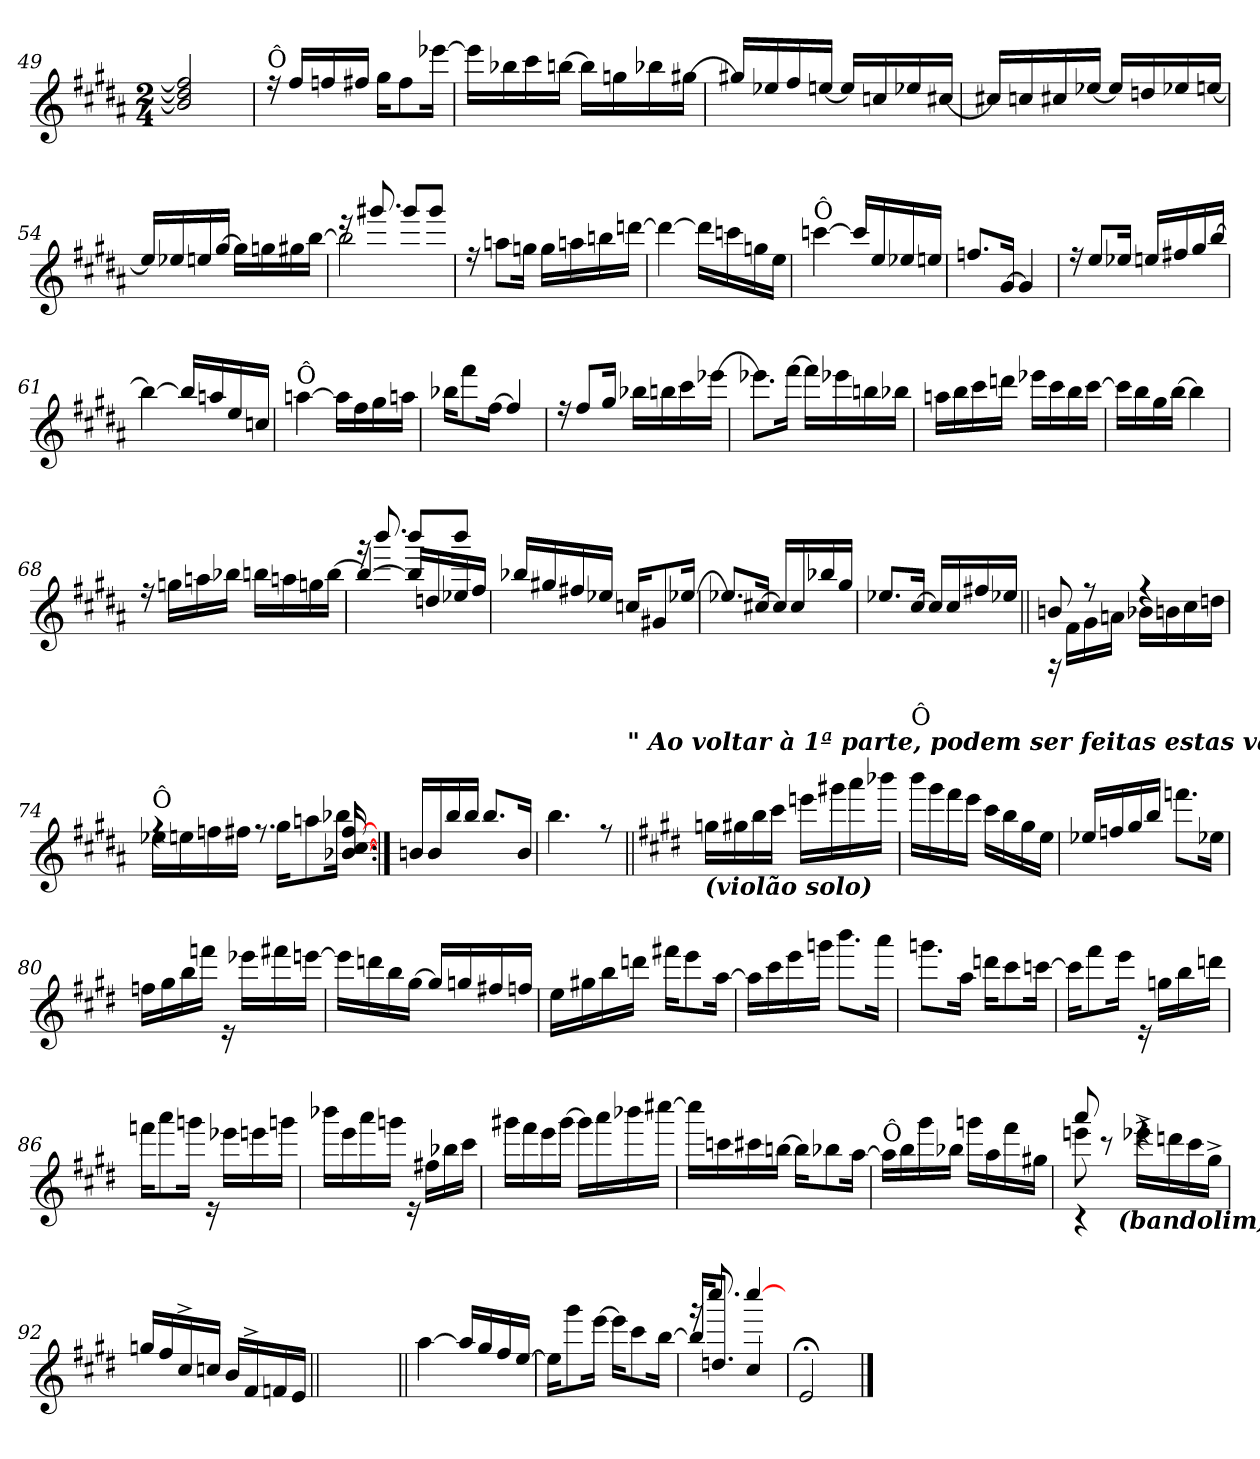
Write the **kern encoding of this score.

**kern
*part1
*staff1
*clefG2
*k[f#c#g#d#a#]
*B:
*M2/4
=49
*^
2b-/] 2dd/] 2ff#/]	2ryy
!!LO:PB:g=z	!!
=50	=50
!LO:TX:a:t=Ô	!
16rff	2ryy
16ff#/LL	.
16ffn/	.
16ff#X/JJ	.
16gg#\KL	.
8ff#\	.
[<16eee-X\Jk	.
=51	=51
16eee-\LL]	4ryy
16bb-X\	.
16ccc#\	.
[<16bbn\JJ	.
16bb\LL]	4ryy
16ggn\	.
16bb-X\	.
[<16gg#X\JJ	.
=52	=52
16gg#X/LL]	4ryy
16ee-X/	.
16ff#/	.
[>16een/JJ	.
16ee/LL]	4ryy
16ccn/	.
16ee-X/	.
[>16cc#X/JJ	.
=53	=53
16cc#X/LL]	4ryy
16ccn/	.
16cc#X/	.
[>16ee-X/JJ	.
16ee-/LL]	4ryy
16ddn/	.
16ee-X/	.
[>16een/JJ	.
=54	=54
16een/LL]	2ryy
16ee-X/	.
16een/	.
[>16gg#/JJ	.
16gg#\LL]	.
16ggn\	.
16gg#X\	.
[<16bb\JJ	.
!!LO:LB:g=z	!!
=55	=55
*	*^
2bb\]	16ryy	16rddd
.	8.ryy	8.ggg#X!/
.	8ryy	8ggg#!/L
.	8ryy	8ggg#!/J
*	*v	*v
=56	=56
16rff	2ryy
8aan\L	.
16ggn\Jk	.
16gg\LL	.
16aan\	.
16bbn\	.
[<16dddn\JJ	.
=57	=57
4dddn\_	2ryy
16ddd\LL]	.
16cccn\	.
16ggn\	.
16ee\JJ	.
=58	=58
!LO:TX:a:t=Ô	!
[<4cccn\	2ryy
16ccc/LL]	.
16ee/	.
16ee-X/	.
16een/JJ	.
=59	=59
8.ffn/L	2ryy
[>16g#/Jk	.
4g#/]	.
!!LO:LB:g=z	!!
=60	=60
16rff	2ryy
8ee/L	.
16ee-X/Jk	.
16een/LL	.
16ff#X/	.
16gg#/	.
[>16bb/JJ	.
=61	=61
4bb\_	2ryy
16bb/LL]	.
16aan/	.
16ee/	.
16ccn/JJ	.
=62	=62
!LO:TX:a:t=Ô	!
[<4aan\	2ryy
16aa\LL]	.
16ff#\	.
16gg#\	.
16aan\JJ	.
=63	=63
16bb-X\KL	2ryy
8fff#\	.
[<16ff#\Jk	.
4ff#/]	.
=64	=64
16rff	2ryy
8ff#/L	.
16gg#/Jk	.
16bb-X\LL	.
16bbn\	.
16ccc#\	.
[<16eee-X\JJ	.
=65	=65
8.eee-X\L]	2ryy
[<16fff#\Jk	.
16fff#\LL]	.
16eee-X\	.
16bbn\	.
16bb-X\JJ	.
!!LO:LB:g=z	!!
=66	=66
16aan\LL	2ryy
16bb\	.
16ccc#\	.
16dddn\JJ	.
16eee-X\LL	.
16ccc#\	.
16bb\	.
[<16ccc#\JJ	.
=67	=67
16ccc#\LL]	2ryy
16bb\	.
16gg#\	.
[<16bb\JJ	.
4bb\]	.
=68	=68
16rff	2ryy
16ggn\LL	.
16aan\	.
16bb-X\JJ	.
16bbn\LL	.
16aan\	.
16ggn\	.
[<16bb\JJ	.
=69	=69
*	*^
4bb/_	16ryy	16rfff
.	8.ryy	8.bbb!/
16bb/LL]	8ryy	8bbb!/L
16ddn/	.	.
16ee-X/	8ryy	8bbb!/J
16ff#/JJ	.	.
*	*v	*v
=70	=70
16bb-X/LL	2ryy
16gg#X/	.
16ff#X/	.
16ee-X/JJ	.
16ccn/KL	.
8g#X/	.
[>16ee-X/Jk	.
!!LO:LB:g=z	!!
=71	=71
8.ee-X/L]	2ryy
[>16cc#X/Jk	.
16cc#/LL]	.
16cc#/	.
16bb-X/	.
16gg#/JJ	.
=72	=72
8.ee-X/L	2ryy
[>16cc#/Jk	.
16cc#/LL]	.
16cc#/	.
16ff#X/	.
16ee-X/JJ	.
=73||	=73||
*	*^
8bn/	16rF	2ryy
.	16f#!\LL	.
8rff	16g#!\	.
.	16an!\JJ	.
4rff	16b-X!\LL	.
.	16bn!\	.
.	16cc#!\	.
.	16ddn!\JJ	.
=74	=74	=74
!LO:TX:a:t=Ô	!	!
4rff	16ee-X!\LL	2ryy
.	16een!\	.
.	16ffn!\	.
.	16ff#X!\JJ	.
8.rff	16gg#!\KL	.
.	8aan!\	.
[>16b-X/ [>16cc#/ [>16ff#/	16bb-X!\Jk	.
*	*v	*v
=75:|!	=75:|!
16bn/LL	2ryy
16b/	.
16bb/	.
16bb/JJ	.
8.bb/L	.
16b/Jk	.
!!LO:LB:g=z	!!
=76	=76
4.bb\	2ryy
8rff	.
!LO:TX:a:Bi:t=" Ao voltar à 1ª parte, podem ser feitas estas variações"	!
=77||	=77||
*k[f#c#g#d#]	*
*E:	*
!LO:TX:b:Bi:t=(violão solo)	!
16ggn!\LL	2ryy
16gg#X!\	.
16bb!\	.
16ccc#!\JJ	.
16eeen!\LL	.
16ggg#X!\	.
16aaa!\	.
16bbb-X!\JJ	.
=78	=78
!LO:TX:a:t=Ô	!
16bbb!\LL	2ryy
16ggg#!\	.
16fff#!\	.
16eee!\JJ	.
16ccc#!\LL	.
16bb!\	.
16gg#!\	.
16ee!\JJ	.
=79	=79
16ee-X!/LL	4e-X/yy
16ffn!/	.
16gg#!/	.
16bb!/JJ	.
8.fffn!\L	4en/yy
16ee-X!\Jk	.
=80	=80
16ffn!\LL	2fn/yy
16gg#!\	.
16bb!\	.
16fffn!\JJ	.
16re	.
16eee-X!\LL	.
16fff#X!\	.
[<16eeen!\JJ	.
!!LO:LB:g=z	!!
=81	=81
16eeen!\LL]	2ryy
16dddn!\	.
16bb!\	.
[<16gg#!\JJ	.
16gg#!/LL]	.
16ggn!/	.
16ff#X!/	.
16ffn!/JJ	.
=82	=82
16ee!\LL	2ryy
16gg#X!\	.
16bb!\	.
16dddn!\JJ	.
16fff#X!\KL	.
8eee!\	.
[<16aa!\Jk	.
=83	=83
16aa!\LL]	2ryy
16ccc#!\	.
16eee!\	.
16gggn!\JJ	.
8.bbb!\L	.
16aaa!\Jk	.
=84	=84
8.gggn!\L	2ryy
16aa!\Jk	.
16dddn!\KL	.
8ccc#!\	.
[<16cccn!\Jk	.
=85	=85
16cccn!\KL]	2ryy
8fff#!\	.
16eee!\Jk	.
16re	.
16ggn!\LL	.
16bb!\	.
16dddn!\JJ	.
=86	=86
16fffn!\KL	2ryy
8aaa!\	.
16gggn!\Jk	.
16re	.
16eee-X!\LL	.
16eeen!\	.
16gggn!\JJ	.
!!LO:LB:g=z	!!
=87	=87
16bbb-X!\LL	2ryy
16eee!\	.
16aaa!\	.
16gggn!\JJ	.
16re	.
16ff#X!\LL	.
16bb-X!\	.
16ccc#!\JJ	.
=88	=88
16ggg#X!\LL	2ryy
16fff#!\	.
16eee!\	.
[<16ggg#!\JJ	.
16ggg#!\LL]	.
16aaa!\	.
16bbb-X!\	.
[<16cccc#X!\JJ	.
=89	=89
16cccc#!\LL]	2ryy
16cccn!\	.
16ccc#X!\	.
[<16bbn!\JJ	.
16bb!\KL]	.
8bb-X!\	.
[<16aa!\Jk	.
=90	=90
!LO:TX:a:t=Ô	!
16aa!\LL]	2ryy
16bb!\	.
16ggg#!\	.
16bb-X!\JJ	.
16gggn!\LL	.
16aa!\	.
16fff#!\	.
16gg#X!\JJ	.
=91	=91
*^	*^
*	*	*^	*
4rc	8eeen!\	8ryy	8aaa!/	8.ryy
.	4.ryy	8ryy	8rccc	.
!	!	!	!	!LO:TX:b:Bi:t=(bandolim)
.	.	.	.	4ryy
16eee-X^<\LL	.	4ryy	4rddd	.
16dddn\	.	.	.	.
16ccc#\	.	.	.	.
16gg#^<\JJ	.	.	.	16ryy
*	*v	*v	*v	*v
!!LO:LB:g=z
=92	=92
16ggn/LL	2ryy
16ff#/	.
16cc#^</	.
16ccn/JJ	.
16b/LL	.
16f#^</	.
16fn/	.
16e/JJ	.
*v	*v
=93||
2ryy
=94||
*^
[<4aa\	2ryy
16aa/LL]	.
16gg#/	.
16ff#/	.
[>16ee/JJ	.
=95	=95
16een\KL]	2ryy
8ggg#\	.
[<16eee\Jk	.
16eee\KL]	.
8ccc#\	.
[<16bb\Jk	.
=96	=96
*	*^
16bb/KL]	16ryy	16rggg
8.ddn/J	8.ryy	8.cccc#!/
4cc#/	4ryy	[>4cccc#!/
*	*v	*v
=97	=97
2e;</	2ryy
*v	*v
==
*-
